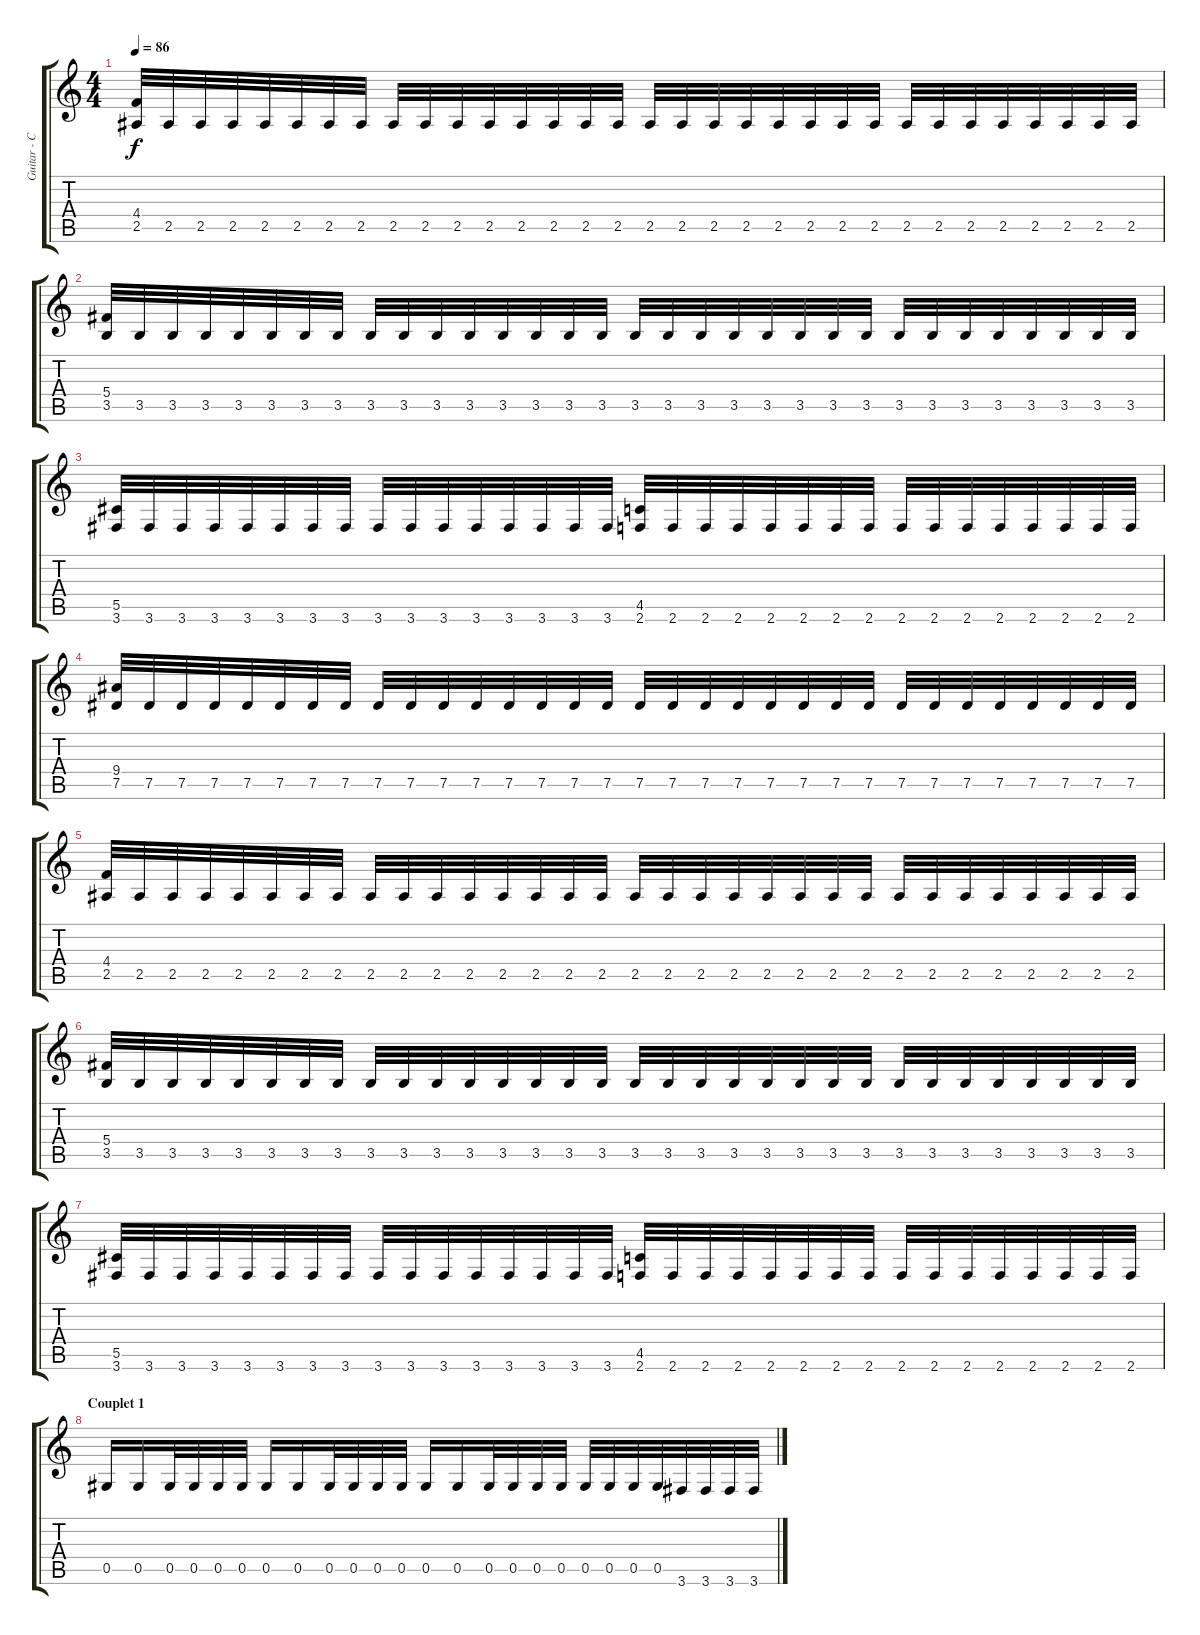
\track ("Guitar - Chris Bay" "Guitar - C") {instrument overdrivenguitar}
\staff {score tabs}
\tuning (Eb4 Bb3 Gb3 Db3 Ab2 Eb2) {hide}
\ts (4 4)
\tempo 86
\clef g2
\ks c
(4.4 2.5).32{dy f} 2.5.32 2.5.32 2.5.32 2.5.32 2.5.32 2.5.32 2.5.32 2.5.32 2.5.32 2.5.32 2.5.32 2.5.32 2.5.32 2.5.32 2.5.32 2.5.32 2.5.32 2.5.32 2.5.32 2.5.32 2.5.32 2.5.32 2.5.32 2.5.32 2.5.32 2.5.32 2.5.32 2.5.32 2.5.32 2.5.32 2.5.32 |
(5.4 3.5).32 3.5.32 3.5.32 3.5.32 3.5.32 3.5.32 3.5.32 3.5.32 3.5.32 3.5.32 3.5.32 3.5.32 3.5.32 3.5.32 3.5.32 3.5.32 3.5.32 3.5.32 3.5.32 3.5.32 3.5.32 3.5.32 3.5.32 3.5.32 3.5.32 3.5.32 3.5.32 3.5.32 3.5.32 3.5.32 3.5.32 3.5.32 |
(5.5 3.6).32 3.6.32 3.6.32 3.6.32 3.6.32 3.6.32 3.6.32 3.6.32 3.6.32 3.6.32 3.6.32 3.6.32 3.6.32 3.6.32 3.6.32 3.6.32 (4.5 2.6).32 2.6.32 2.6.32 2.6.32 2.6.32 2.6.32 2.6.32 2.6.32 2.6.32 2.6.32 2.6.32 2.6.32 2.6.32 2.6.32 2.6.32 2.6.32 |
(9.4 7.5).32 7.5.32 7.5.32 7.5.32 7.5.32 7.5.32 7.5.32 7.5.32 7.5.32 7.5.32 7.5.32 7.5.32 7.5.32 7.5.32 7.5.32 7.5.32 7.5.32 7.5.32 7.5.32 7.5.32 7.5.32 7.5.32 7.5.32 7.5.32 7.5.32 7.5.32 7.5.32 7.5.32 7.5.32 7.5.32 7.5.32 7.5.32 |
(4.4 2.5).32 2.5.32 2.5.32 2.5.32 2.5.32 2.5.32 2.5.32 2.5.32 2.5.32 2.5.32 2.5.32 2.5.32 2.5.32 2.5.32 2.5.32 2.5.32 2.5.32 2.5.32 2.5.32 2.5.32 2.5.32 2.5.32 2.5.32 2.5.32 2.5.32 2.5.32 2.5.32 2.5.32 2.5.32 2.5.32 2.5.32 2.5.32 |
(5.4 3.5).32 3.5.32 3.5.32 3.5.32 3.5.32 3.5.32 3.5.32 3.5.32 3.5.32 3.5.32 3.5.32 3.5.32 3.5.32 3.5.32 3.5.32 3.5.32 3.5.32 3.5.32 3.5.32 3.5.32 3.5.32 3.5.32 3.5.32 3.5.32 3.5.32 3.5.32 3.5.32 3.5.32 3.5.32 3.5.32 3.5.32 3.5.32 |
(5.5 3.6).32 3.6.32 3.6.32 3.6.32 3.6.32 3.6.32 3.6.32 3.6.32 3.6.32 3.6.32 3.6.32 3.6.32 3.6.32 3.6.32 3.6.32 3.6.32 (4.5 2.6).32 2.6.32 2.6.32 2.6.32 2.6.32 2.6.32 2.6.32 2.6.32 2.6.32 2.6.32 2.6.32 2.6.32 2.6.32 2.6.32 2.6.32 2.6.32 |
\section ("" "Couplet 1")
0.5.16 0.5.16 0.5.32 0.5.32 0.5.32 0.5.32 0.5.16 0.5.16 0.5.32 0.5.32 0.5.32 0.5.32 0.5.16 0.5.16 0.5.32 0.5.32 0.5.32 0.5.32 0.5.32 0.5.32 0.5.32 0.5.32 3.6.32 3.6.32 3.6.32 3.6.32
